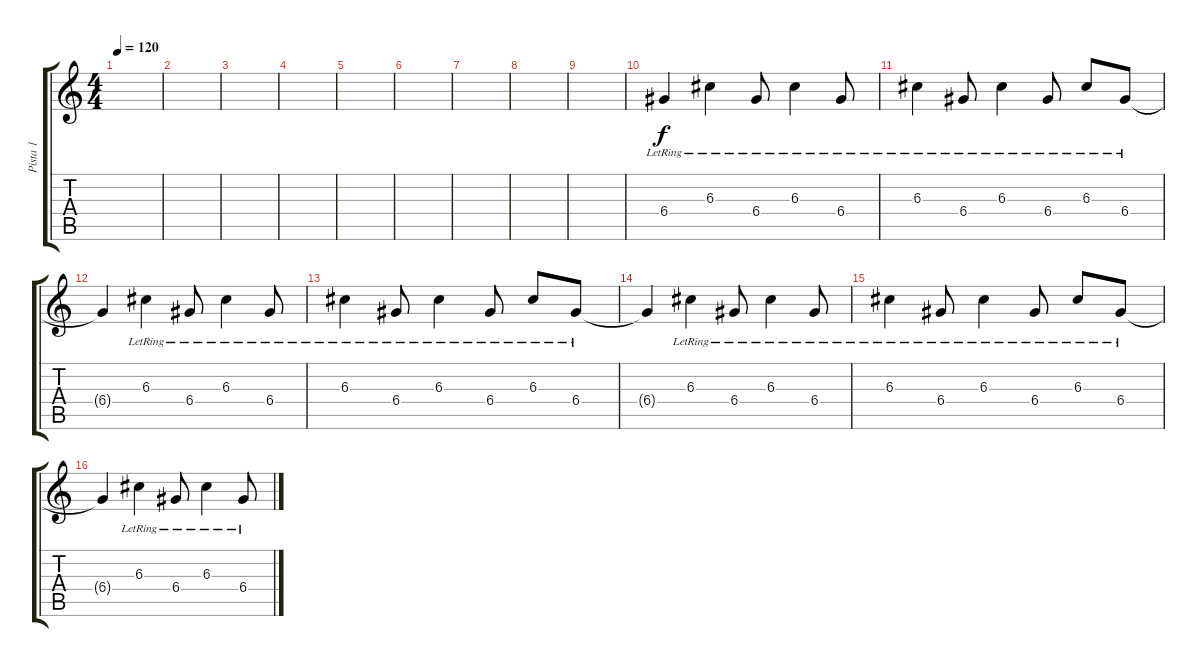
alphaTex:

\track ("Pista 1" "Pista 1") {instrument overdrivenguitar}
\staff {score tabs}
\tuning (E4 B3 G3 D3 A2 E2) {hide}
\ts (4 4)
\tempo 120
\clef g2
\ks c
|
|
|
|
|
|
|
|
|
6.4{lr}.4{dy f instrument electricguitarclean} 6.3{lr}.4 6.4{lr}.8 6.3{lr}.4 6.4{lr}.8 |
6.3{lr}.4 6.4{lr}.8 6.3{lr}.4 6.4{lr}.8 6.3{lr}.8 6.4{lr}.8 |
6.4{t}.4 6.3{lr}.4 6.4{lr}.8 6.3{lr}.4 6.4{lr}.8 |
6.3{lr}.4 6.4{lr}.8 6.3{lr}.4 6.4{lr}.8 6.3{lr}.8 6.4{lr}.8 |
6.4{t}.4 6.3{lr}.4 6.4{lr}.8 6.3{lr}.4 6.4{lr}.8 |
6.3{lr}.4 6.4{lr}.8 6.3{lr}.4 6.4{lr}.8 6.3{lr}.8 6.4{lr}.8 |
6.4{t}.4 6.3{lr}.4 6.4{lr}.8 6.3{lr}.4 6.4{lr}.8
